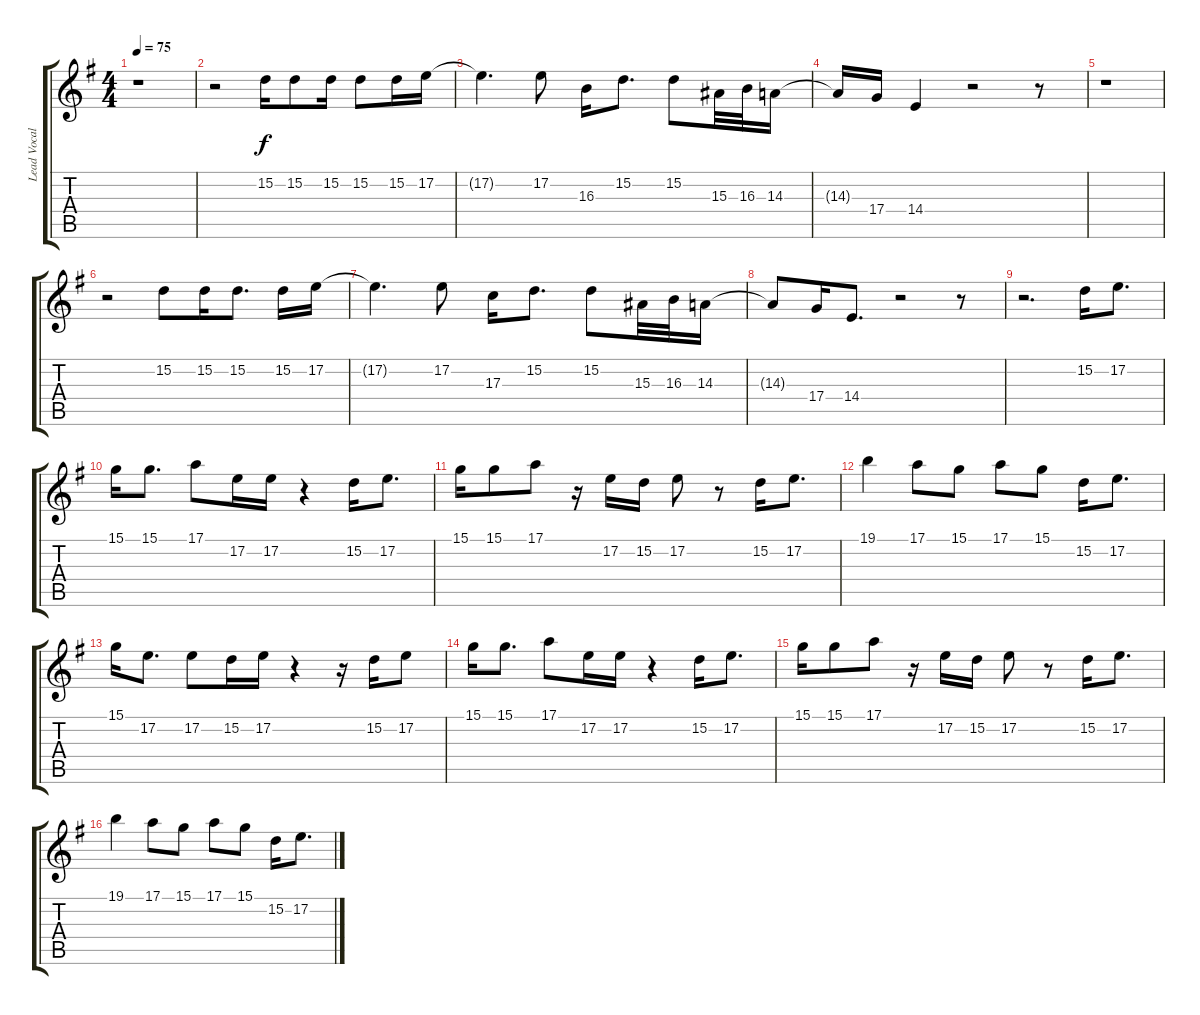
\track ("Lead Vocal" "Lead Vocal") {instrument flute}
\staff {score tabs}
\tuning (E4 B3 G3 D3 A2 E2) {hide}
\ts (4 4)
\tempo 75
\clef g2
\ks eminor
r.1{dy f} |
r.2 15.2.16 15.2.8 15.2.16 15.2.8 15.2.16 17.2.16 |
17.2{t}.4{d} 17.2.8 16.3.16 15.2.8{d} 15.2.8 15.3.32 16.3.32 14.3.16 |
14.3{t}.16 17.4.16 14.4.4 r.2 r.8 |
r.1 |
r.2 15.2.8 15.2.16 15.2.8{d} 15.2.16 17.2.16 |
17.2{t}.4{d} 17.2.8 17.3.16 15.2.8{d} 15.2.8 15.3.32 16.3.32 14.3.16 |
14.3{t}.8 17.4.16 14.4.8{d} r.2 r.8 |
r.2{d} 15.2.16 17.2.8{d} |
15.1.16 15.1.8{d} 17.1.8 17.2.16 17.2.16 r.4 15.2.16 17.2.8{d} |
15.1.16 15.1.8 17.1.8 r.16 17.2.16 15.2.16 17.2.8 r.8 15.2.16 17.2.8{d} |
19.1.4 17.1.8 15.1.8 17.1.8 15.1.8 15.2.16 17.2.8{d} |
15.1.16 17.2.8{d} 17.2.8 15.2.16 17.2.16 r.4 r.16 15.2.16 17.2.8 |
15.1.16 15.1.8{d} 17.1.8 17.2.16 17.2.16 r.4 15.2.16 17.2.8{d} |
15.1.16 15.1.8 17.1.8 r.16 17.2.16 15.2.16 17.2.8 r.8 15.2.16 17.2.8{d} |
19.1.4 17.1.8 15.1.8 17.1.8 15.1.8 15.2.16 17.2.8{d}
